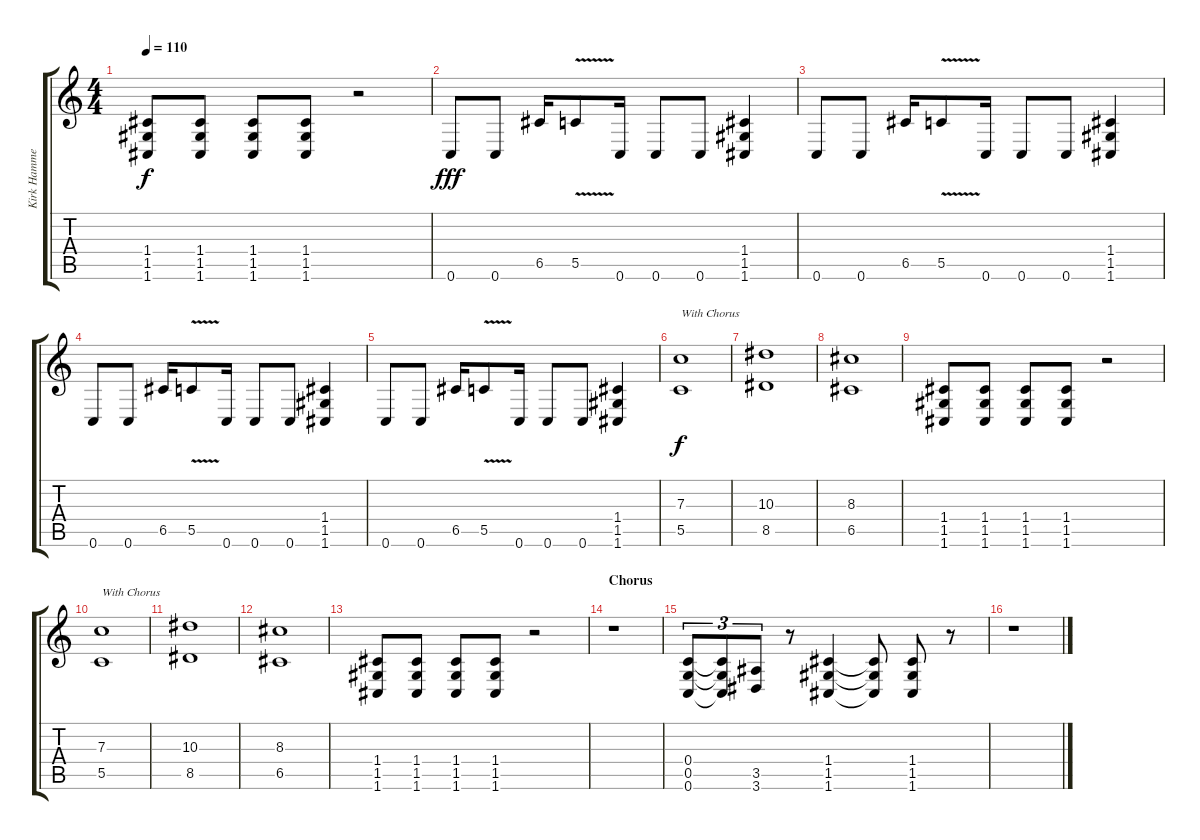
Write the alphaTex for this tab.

\track ("Kirk Hammet" "Kirk Hamme") {instrument distortionguitar}
\staff {score tabs}
\tuning (D4 A3 F3 C3 G2 C2) {hide}
\ts (4 4)
\tempo 110
\clef g2
\ks c
(1.4 1.5 1.6).8{dy f balance 8} (1.4 1.5 1.6).8 (1.4 1.5 1.6).8 (1.4 1.5 1.6).8 r.2 |
0.6.8{dy fff} 0.6.8 6.5.16 5.5{v}.8 0.6.16 0.6.8 0.6.8 (1.4 1.5 1.6).4 |
0.6.8 0.6.8 6.5.16 5.5{v}.8 0.6.16 0.6.8 0.6.8 (1.4 1.5 1.6).4 |
0.6.8 0.6.8 6.5.16 5.5{v}.8 0.6.16 0.6.8 0.6.8 (1.4 1.5 1.6).4 |
0.6.8 0.6.8 6.5.16 5.5{v}.8 0.6.16 0.6.8 0.6.8 (1.4 1.5 1.6).4 |
(7.3 5.5).1{txt "With Chorus" dy f volume 12 balance 13} |
(10.3 8.5).1 |
(8.3 6.5).1 |
(1.4 1.5 1.6).8{balance 8} (1.4 1.5 1.6).8 (1.4 1.5 1.6).8 (1.4 1.5 1.6).8 r.2 |
(7.3 5.5).1{txt "With Chorus" volume 12 balance 13} |
(10.3 8.5).1 |
(8.3 6.5).1 |
(1.4 1.5 1.6).8{balance 8} (1.4 1.5 1.6).8 (1.4 1.5 1.6).8 (1.4 1.5 1.6).8 r.2 |
\section ("" "Chorus")
r.1{volume 13} |
(0.4 0.5 0.6).8{tu (3 2)} (0.4{t} 0.5{t} 0.6{t}).8{tu (3 2)} (3.5 3.6).8{tu (3 2)} r.8 (1.4 1.5 1.6).4 (1.4{t} 1.5{t} 1.6{t}).8 (1.4 1.5 1.6).8 r.8 |
r.1
